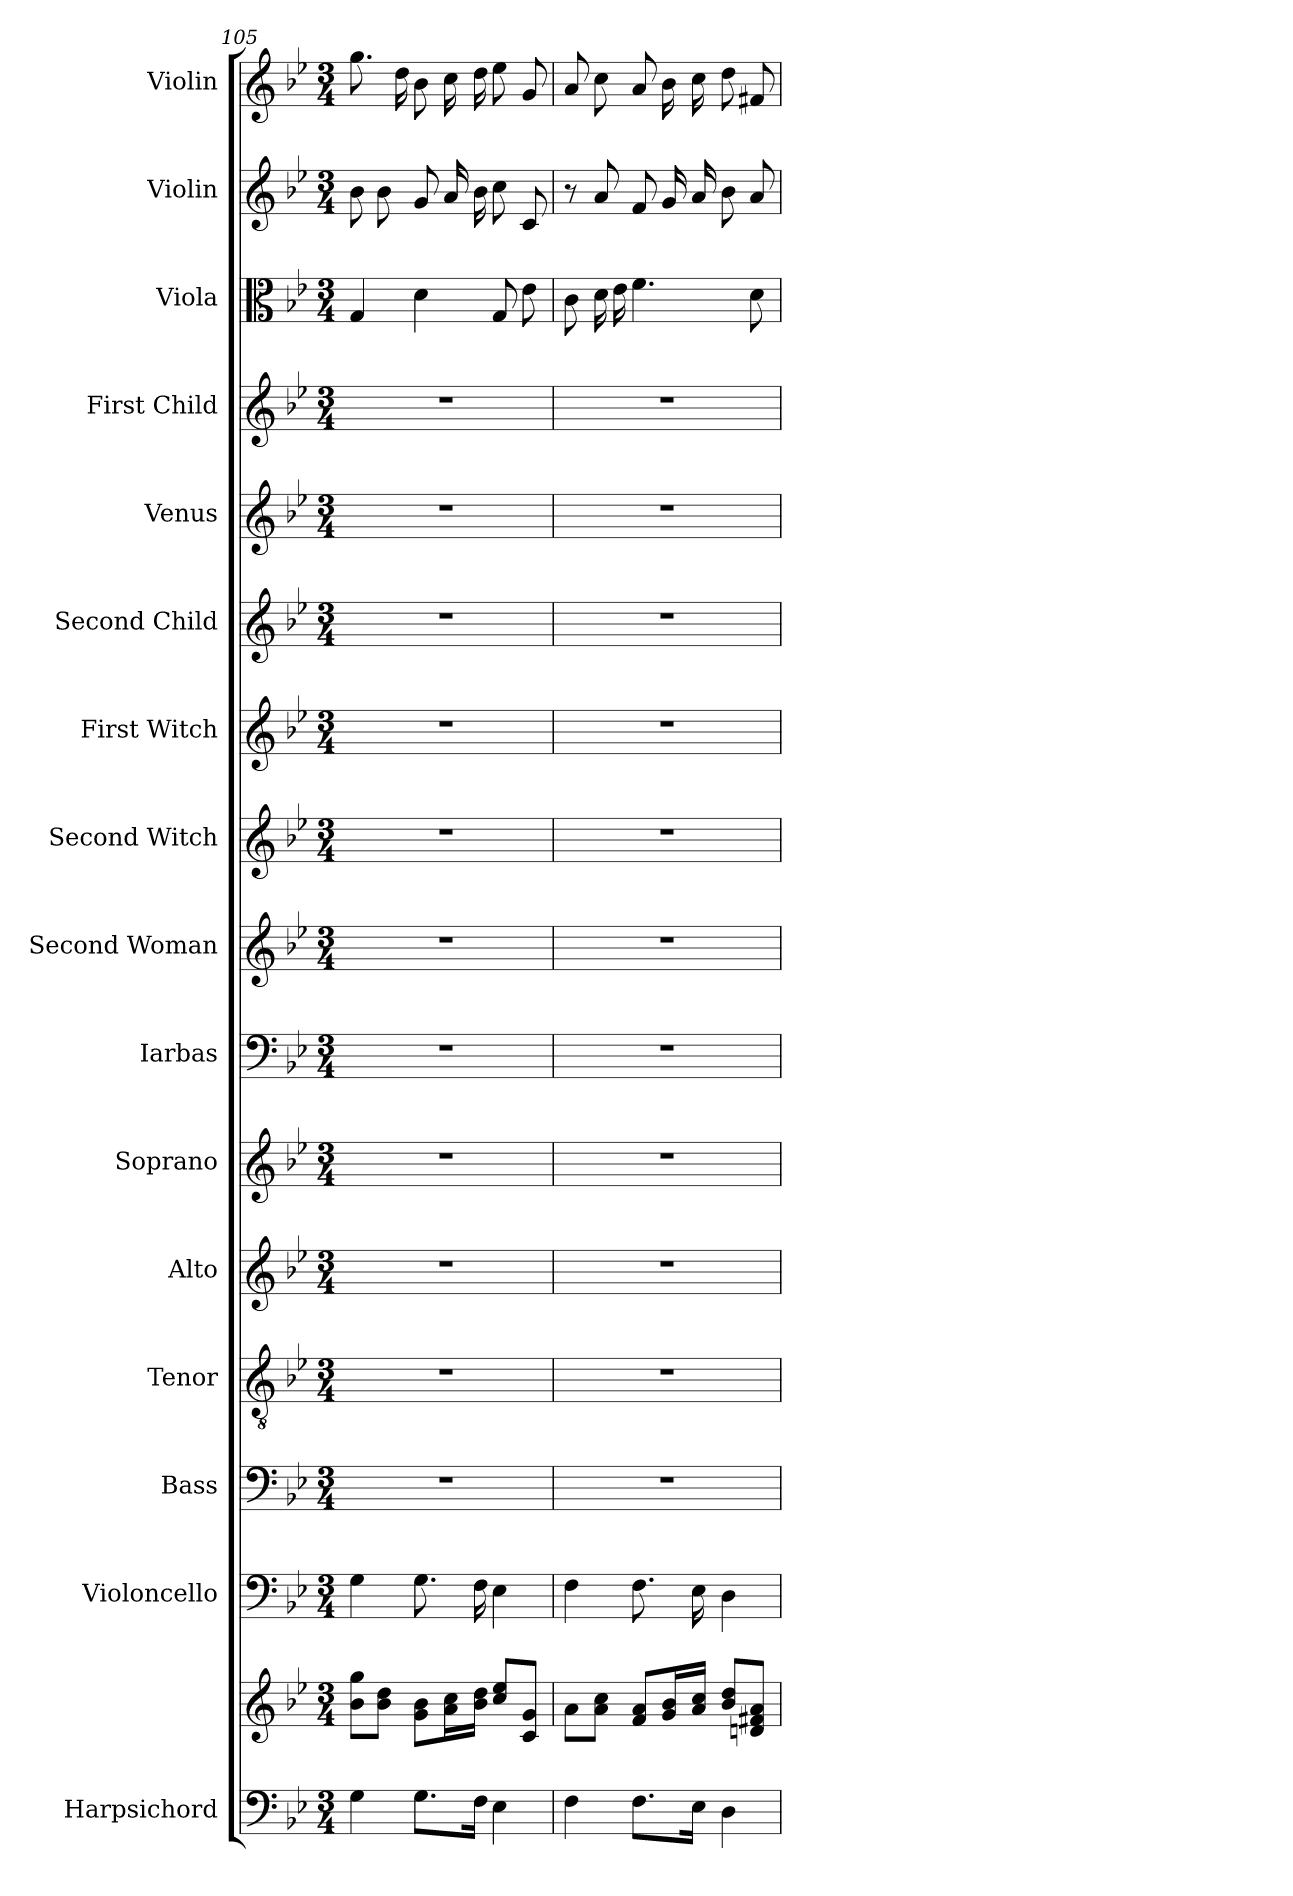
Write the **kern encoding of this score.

**kern	**kern	**kern	**kern	**kern	**kern	**kern	**kern	**kern	**kern	**kern	**kern	**kern	**kern	**kern	**kern	**kern
*part16	*part16	*part15	*part14	*part13	*part12	*part11	*part10	*part9	*part8	*part7	*part6	*part5	*part4	*part3	*part2	*part1
*staff17	*staff16	*staff15	*staff14	*staff13	*staff12	*staff11	*staff10	*staff9	*staff8	*staff7	*staff6	*staff5	*staff4	*staff3	*staff2	*staff1
*I"Harpsichord	*	*I"Violoncello	*I"Bass	*I"Tenor	*I"Alto	*I"Soprano	*I"Iarbas	*I"Second Woman	*I"Second Witch	*I"First Witch	*I"Second Child	*I"Venus	*I"First Child	*I"Viola	*I"Violin	*I"Violin
*I'Hch.	*	*I'Vc.	*I'B.	*I'T.	*I'A.	*I'S.	*I'I.	*I'2W	*I'W2.	*I'W1	*I'C2.	*I'V.	*I'C1	*I'Vla.	*I'Vln.	*I'Vln.
*clefF4	*clefG2	*clefF4	*clefF4	*clefGv2	*clefG2	*clefG2	*clefF4	*clefG2	*clefG2	*clefG2	*clefG2	*clefG2	*clefG2	*clefC3	*clefG2	*clefG2
*k[b-e-]	*k[b-e-]	*k[b-e-]	*k[b-e-]	*k[b-e-]	*k[b-e-]	*k[b-e-]	*k[b-e-]	*k[b-e-]	*k[b-e-]	*k[b-e-]	*k[b-e-]	*k[b-e-]	*k[b-e-]	*k[b-e-]	*k[b-e-]	*k[b-e-]
*M3/4	*M3/4	*M3/4	*M3/4	*M3/4	*M3/4	*M3/4	*M3/4	*M3/4	*M3/4	*M3/4	*M3/4	*M3/4	*M3/4	*M3/4	*M3/4	*M3/4
=105	=105	=105	=105	=105	=105	=105	=105	=105	=105	=105	=105	=105	=105	=105	=105	=105
4G\	8b-\ 8gg\L	4G\	2.r	2.r	2.r	2.r	2.r	2.r	2.r	2.r	2.r	2.r	2.r	4G/	8b-\	8.gg\
.	8b-\ 8dd\J	.	.	.	.	.	.	.	.	.	.	.	.	.	8b-\	.
.	.	.	.	.	.	.	.	.	.	.	.	.	.	.	.	16dd\
8.G\L	8g\ 8b-\L	8.G\	.	.	.	.	.	.	.	.	.	.	.	4d\	8g/	8b-\
.	16a\ 16cc\L	.	.	.	.	.	.	.	.	.	.	.	.	.	16a/	16cc\
16F\Jk	16b-\ 16dd\JJ	16F\	.	.	.	.	.	.	.	.	.	.	.	.	16b-\	16dd\
4E-\	8cc/ 8ee-/L	4E-\	.	.	.	.	.	.	.	.	.	.	.	8G/	8cc\	8ee-\
.	8c/ 8g/J	.	.	.	.	.	.	.	.	.	.	.	.	8e-\	8c/	8g/
=106	=106	=106	=106	=106	=106	=106	=106	=106	=106	=106	=106	=106	=106	=106	=106	=106
4F\	8a\L	4F\	2.r	2.r	2.r	2.r	2.r	2.r	2.r	2.r	2.r	2.r	2.r	8c\	8r	8a/
.	8a\ 8cc\J	.	.	.	.	.	.	.	.	.	.	.	.	16d\	8a/	8cc\
.	.	.	.	.	.	.	.	.	.	.	.	.	.	16e-\	.	.
8.F\L	8f/ 8a/L	8.F\	.	.	.	.	.	.	.	.	.	.	.	4.f\	8f/	8a/
.	16g/ 16b-/L	.	.	.	.	.	.	.	.	.	.	.	.	.	16g/	16b-\
16E-\Jk	16a/ 16cc/JJ	16E-\	.	.	.	.	.	.	.	.	.	.	.	.	16a/	16cc\
4D\	8b-/ 8dd/L	4D\	.	.	.	.	.	.	.	.	.	.	.	.	8b-\	8dd\
.	8dn/ 8f#X/ 8a/J	.	.	.	.	.	.	.	.	.	.	.	.	8d\	8a/	8f#X/
=	=	=	=	=	=	=	=	=	=	=	=	=	=	=	=	=
*-	*-	*-	*-	*-	*-	*-	*-	*-	*-	*-	*-	*-	*-	*-	*-	*-
